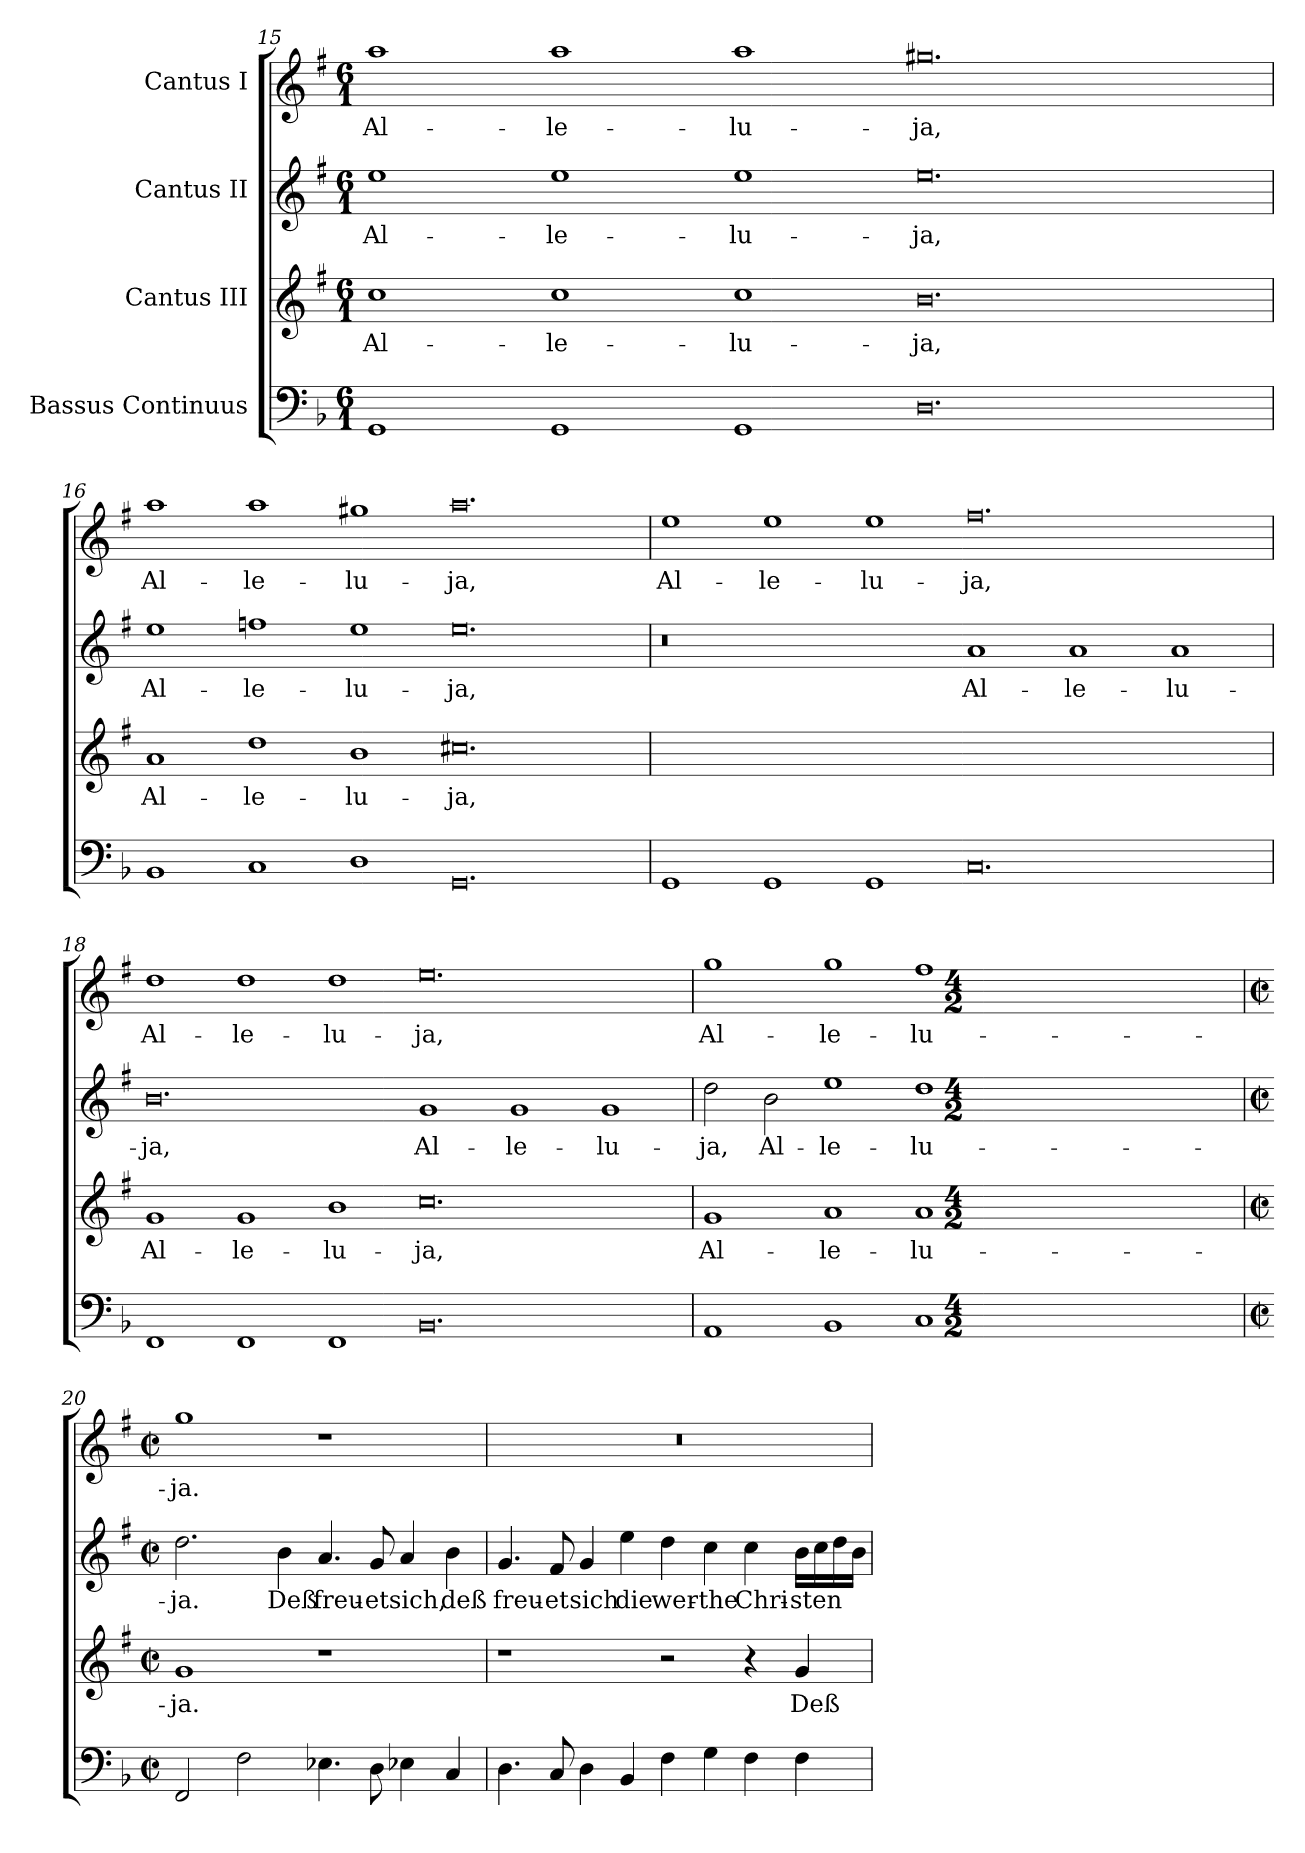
**kern	**kern	**text	**kern	**text	**kern	**text
*part4	*part3	*part3	*part2	*part2	*part1	*part1
*staff4	*staff3	*staff3	*staff2	*staff2	*staff1	*staff1
*I"Bassus Continuus	*I"Cantus III	*	*I"Cantus II	*	*I"Cantus I	*
*clefF4	*clefG2	*	*clefG2	*	*clefG2	*
*	*ITrd1c2	*	*ITrd1c2	*	*ITrd1c2	*
*k[b-]	*k[b-]	*	*k[b-]	*	*k[b-]	*
*F:	*F:	*	*F:	*	*F:	*
*M6/1	*M6/1	*	*M6/1	*	*M6/1	*
=15	=15	=15	=15	=15	=15	=15
!	!	!LO:LY:b	!	!LO:LY:b	!	!LO:LY:b
1GG	1b-/	Al-	1dd	Al-	1gg	Al-
!	!	!LO:LY:b	!	!LO:LY:b	!	!LO:LY:b
1GG	1b-/	-le-	1dd	-le-	1gg	-le-
!	!	!LO:LY:b	!	!LO:LY:b	!	!LO:LY:b
1GG	1b-/	-lu-	1dd	-lu-	1gg	-lu-
!	!	!LO:LY:b	!	!LO:LY:b	!	!LO:LY:b
0.D	0.a	-ja,	0.dd	-ja,	0.ff#X	-ja,
=16	=16	=16	=16	=16	=16	=16
!	!	!LO:LY:b	!	!LO:LY:b	!	!LO:LY:b
1BB-	1g	Al-	1dd	Al-	1gg	Al-
!	!	!LO:LY:b	!	!LO:LY:b	!	!LO:LY:b
1C	1cc	-le-	1ee-X	-le-	1gg	-le-
!	!	!LO:LY:b	!	!LO:LY:b	!	!LO:LY:b
1D	1a	-lu-	1dd	-lu-	1ff#X	-lu-
!	!	!LO:LY:b	!	!LO:LY:b	!	!LO:LY:b
0.GG	0.bn	-ja,	0.dd	-ja,	0.gg	-ja,
=17	=17	=17	=17	=17	=17	=17
!	!	!	!	!	!	!LO:LY:b
1GG	00.ryy	.	0.r	.	1dd	Al-
!	!	!	!	!	!	!LO:LY:b
1GG	.	.	.	.	1dd	-le-
!	!	!	!	!	!	!LO:LY:b
1GG	.	.	.	.	1dd	-lu-
!	!	!	!	!LO:LY:b	!	!LO:LY:b
0.C	.	.	1g	Al-	0.ee	-ja,
!	!	!	!	!LO:LY:b	!	!
.	.	.	1g	-le-	.	.
!	!	!	!	!LO:LY:b	!	!
.	.	.	1g	-lu-	.	.
=18	=18	=18	=18	=18	=18	=18
!	!	!LO:LY:b	!	!LO:LY:b	!	!LO:LY:b
1FF	1f	Al-	0.a	-ja,	1cc	Al-
!	!	!LO:LY:b	!	!	!	!LO:LY:b
1FF	1f	-le-	.	.	1cc	-le-
!	!	!LO:LY:b	!	!	!	!LO:LY:b
1FF	1a	-lu-	.	.	1cc	-lu-
!	!	!LO:LY:b	!	!LO:LY:b	!	!LO:LY:b
0.BB-	0.b-	-ja,	1f	Al-	0.dd	-ja,
!	!	!	!	!LO:LY:b	!	!
.	.	.	1f	-le-	.	.
!	!	!	!	!LO:LY:b	!	!
.	.	.	1f	-lu-	.	.
=19	=19	=19	=19	=19	=19	=19
!	!	!LO:LY:b	!	!LO:LY:b	!	!LO:LY:b
1AA	1f	Al-	2cc	-ja,	1ff	Al-
!	!	!	!	!LO:LY:b	!	!
.	.	.	2a	Al-	.	.
!	!	!LO:LY:b	!	!LO:LY:b	!	!LO:LY:b
1BB-	1g	-le-	1dd	-le-	1ff	-le-
!	!	!LO:LY:b	!	!LO:LY:b	!	!LO:LY:b
1C	1g	-lu-	1cc	-lu-	1ee	-lu-
*M4/2	*M4/2	*	*M4/2	*	*M4/2	*
*met(c|)	*met(c|)	*	*met(c|)	*	*met(c|)	*
!!LO:LB:g=z
=20	=20	=20	=20	=20	=20	=20
*M4/2	*M4/2	*	*M4/2	*	*M4/2	*
*met(c|)	*met(c|)	*	*met(c|)	*	*met(c|)	*
!	!	!LO:LY:b	!	!LO:LY:b	!	!LO:LY:b
2FF	1f	-ja.	2.cc	-ja.	1ff	-ja.
2F	.	.	.	.	.	.
!	!	!	!	!LO:LY:b	!	!
.	.	.	4a	Deß	.	.
!	!	!	!	!LO:LY:b	!	!
4.E-X	1r	.	4.g	freu-	1r	.
!	!	!	!	!LO:LY:b	!	!
8D	.	.	8f	-et	.	.
!	!	!	!	!LO:LY:b	!	!
4E-X	.	.	4g	sich,	.	.
!	!	!	!	!LO:LY:b	!	!
4C	.	.	4a	deß	.	.
=21	=21	=21	=21	=21	=21	=21
!	!	!	!	!LO:LY:b	!	!
4.D	1r	.	4.f	freu-	0r	.
!	!	!	!	!LO:LY:b	!	!
8C	.	.	8e	-et	.	.
!	!	!	!	!LO:LY:b	!	!
4D	.	.	4f	sich	.	.
!	!	!	!	!LO:LY:b	!	!
4BB-	.	.	4dd	die	.	.
!	!	!	!	!LO:LY:b	!	!
4F	2r	.	4cc	wer-	.	.
!	!	!	!	!LO:LY:b	!	!
4G	.	.	4b-	-the	.	.
!	!	!	!	!LO:LY:b	!	!
4F	4r	.	4b-	Chri-	.	.
!	!	!LO:LY:b	!	!LO:LY:b	!	!
4F	4f	Deß	16aLL	-sten	.	.
.	.	.	16b-	.	.	.
.	.	.	16cc	.	.	.
.	.	.	16aJJ	.	.	.
=	=	=	=	=	=	=
*-	*-	*-	*-	*-	*-	*-
